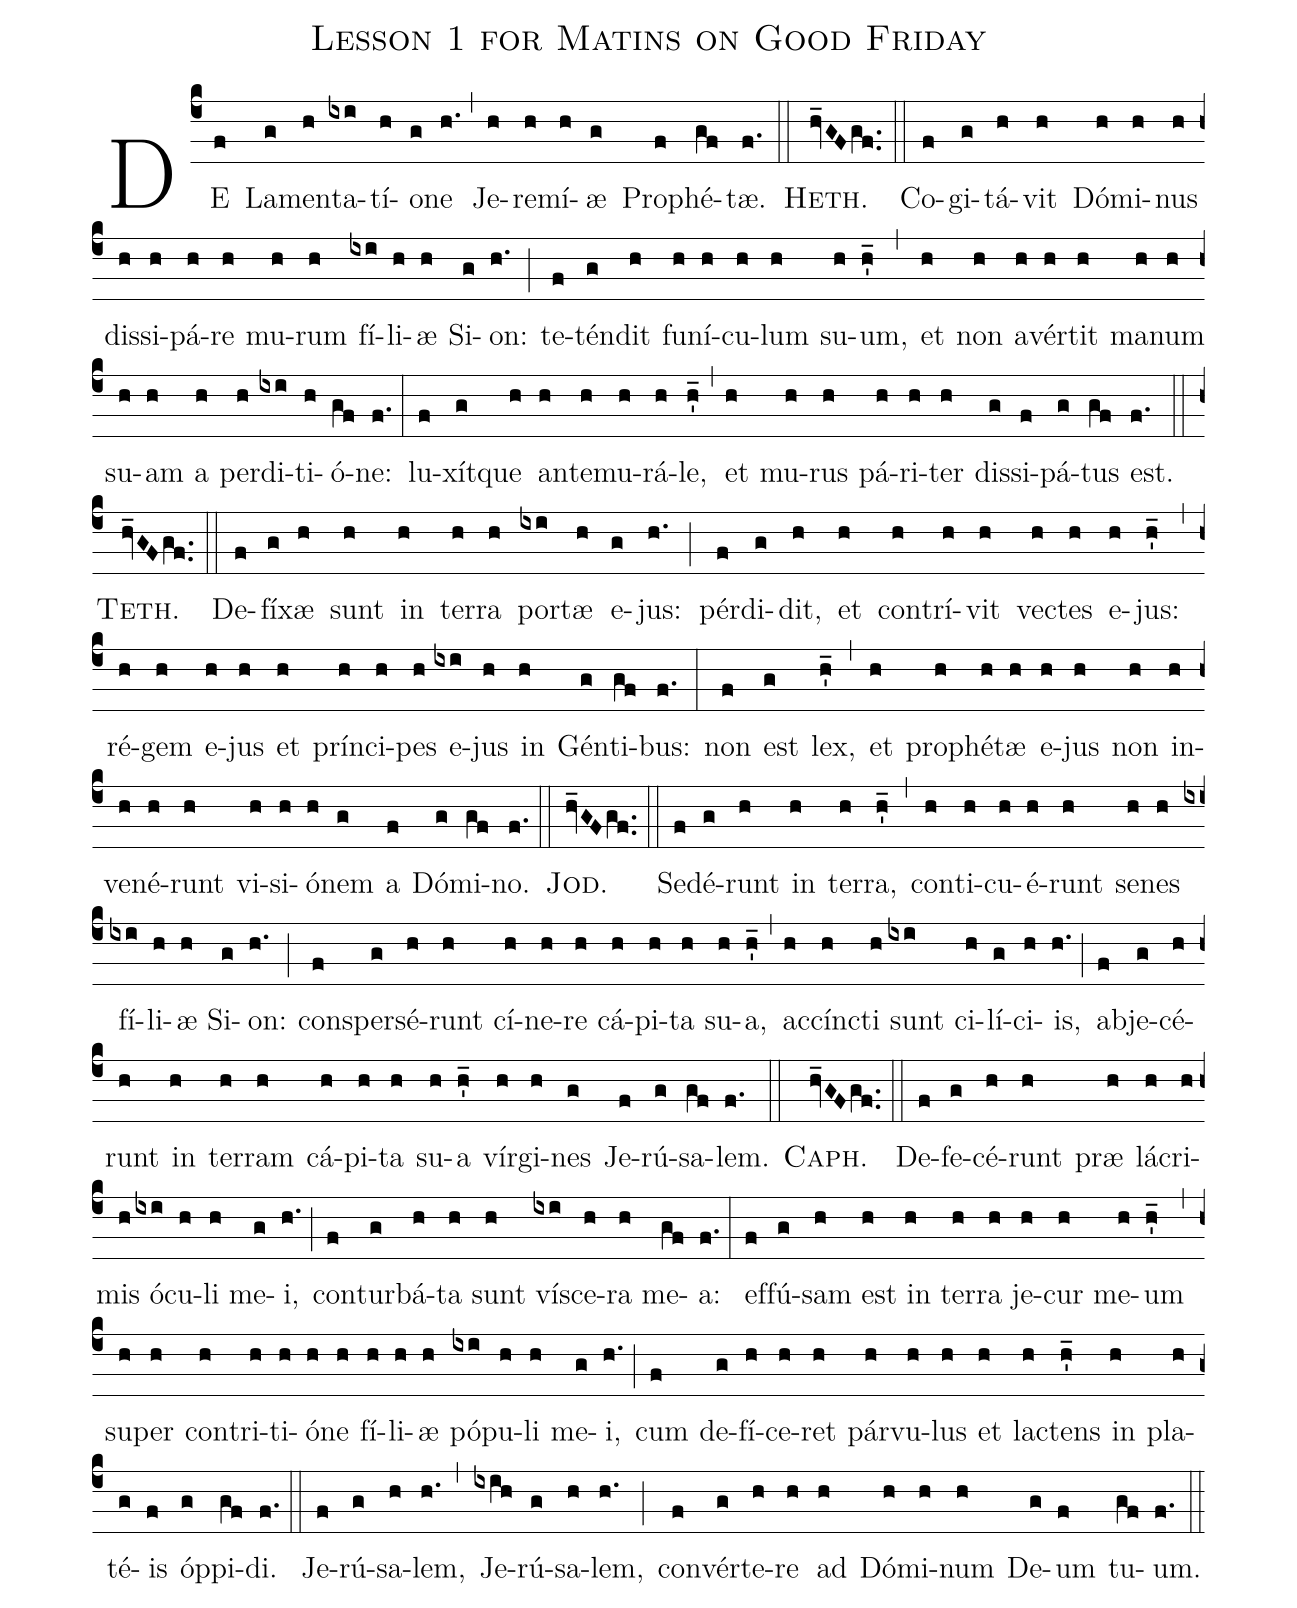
name: Lesson 1 for Matins on Good Friday;
%%
(c4)DE(f) La(g)men(h)ta(ixi)tí(h)o(g)ne(h.) (,) Je(h)re(h)mí(h)æ(g) Pro(f)phé(gf)tæ.(f.) (::)

<sc>Heth</sc>.(hv_GFgf..) (::)
Co(f)gi(g)tá(h)vit(h) Dó(h)mi(h)nus(h) dis(h)si(h)pá(h)re(h) mu(h)rum(h) fí(ixi)li(h)æ(h) Si(g)on:(h.) (;)
te(f)tén(g)dit(h) fu(h)ní(h)cu(h)lum(h) su(h)um,(h'_) (,)
et(h) non(h) a(h)vér(h)tit(h) ma(h)num(h) su(h)am(h) a(h) per(h)di(ixi)ti(h)ó(gf)ne:(f.) (:)
lu(f)xít(g)que(h) an(h)te(h)mu(h)rá(h)le,(h'_) (,)
et(h) mu(h)rus(h) pá(h)ri(h)ter(h) dis(g)si(f)pá(g)tus(gf) est.(f.) (::)

<sc>Teth</sc>.(hv_GFgf..) (::)
De(f)fí(g)xæ(h) sunt(h) in(h) ter(h)ra(h) por(ixi)tæ(h) e(g)jus:(h.) (;)
pér(f)di(g)dit,(h) et(h) con(h)trí(h)vit(h) ve(h)ctes(h) e(h)jus:(h'_) (,)
ré(h)gem(h) e(h)jus(h) et(h) prín(h)ci(h)pes(h) e(ixi)jus(h) in(h) Gén(g)ti(gf)bus:(f.) (:)
non(f) est(g) lex,(h'_) (,) et(h) pro(h)phé(h)tæ(h) e(h)jus(h) non(h) in(h)ve(h)né(h)runt(h) vi(h)si(h)ó(h)nem(g) a(f) Dó(g)mi(gf)no.(f.) (::)

<sc>Jod</sc>.(hv_GFgf..) (::)
Se(f)dé(g)runt(h) in(h) ter(h)ra,(h'_) (,) con(h)ti(h)cu(h)é(h)runt(h) se(h)nes(h) fí(ixi)li(h)æ(h) Si(g)on:(h.) (;)
con(f)sper(g)sé(h)runt(h) cí(h)ne(h)re(h) cá(h)pi(h)ta(h) su(h)a,(h'_) (,) ac(h)cín(h)cti(h) sunt(ixi) ci(h)lí(g)ci(h)is,(h.) (;)
ab(f)je(g)cé(h)runt(h) in(h) ter(h)ram(h) cá(h)pi(h)ta(h) su(h)a(h'_) vír(h)gi(h)nes(g) Je(f)rú(g)sa(gf)lem.(f.) (::)

<sc>Caph</sc>.(hv_GFgf..) (::)
De(f)fe(g)cé(h)runt(h) præ(h) lá(h)cri(h)mis(h) ó(ixi)cu(h)li(h) me(g)i,(h.) (;)
con(f)tur(g)bá(h)ta(h) sunt(h) ví(ixi)sce(h)ra(h) me(gf)a:(f.) (:)
ef(f)fú(g)sam(h) est(h) in(h) ter(h)ra(h) je(h)cur(h) me(h)um(h'_) (,) su(h)per(h) con(h)tri(h)ti(h)ó(h)ne(h) fí(h)li(h)æ(h) pó(ixi)pu(h)li(h) me(g)i,(h.) (;)
cum(f) de(g)fí(h)ce(h)ret(h) pár(h)vu(h)lus(h) et(h) la(h)ctens(h'_) in(h) pla(h)té(g)is(f) óp(g)pi(gf)di.(f.) (::)

Je(f)rú(g)sa(h)lem,(h.) (,) Je(ixih)rú(g)sa(h)lem,(h.) (;) con(f)vér(g)te(h)re(h) ad(h) Dó(h)mi(h)num(h) De(g)um(f) tu(gf)um.(f.) (::)
